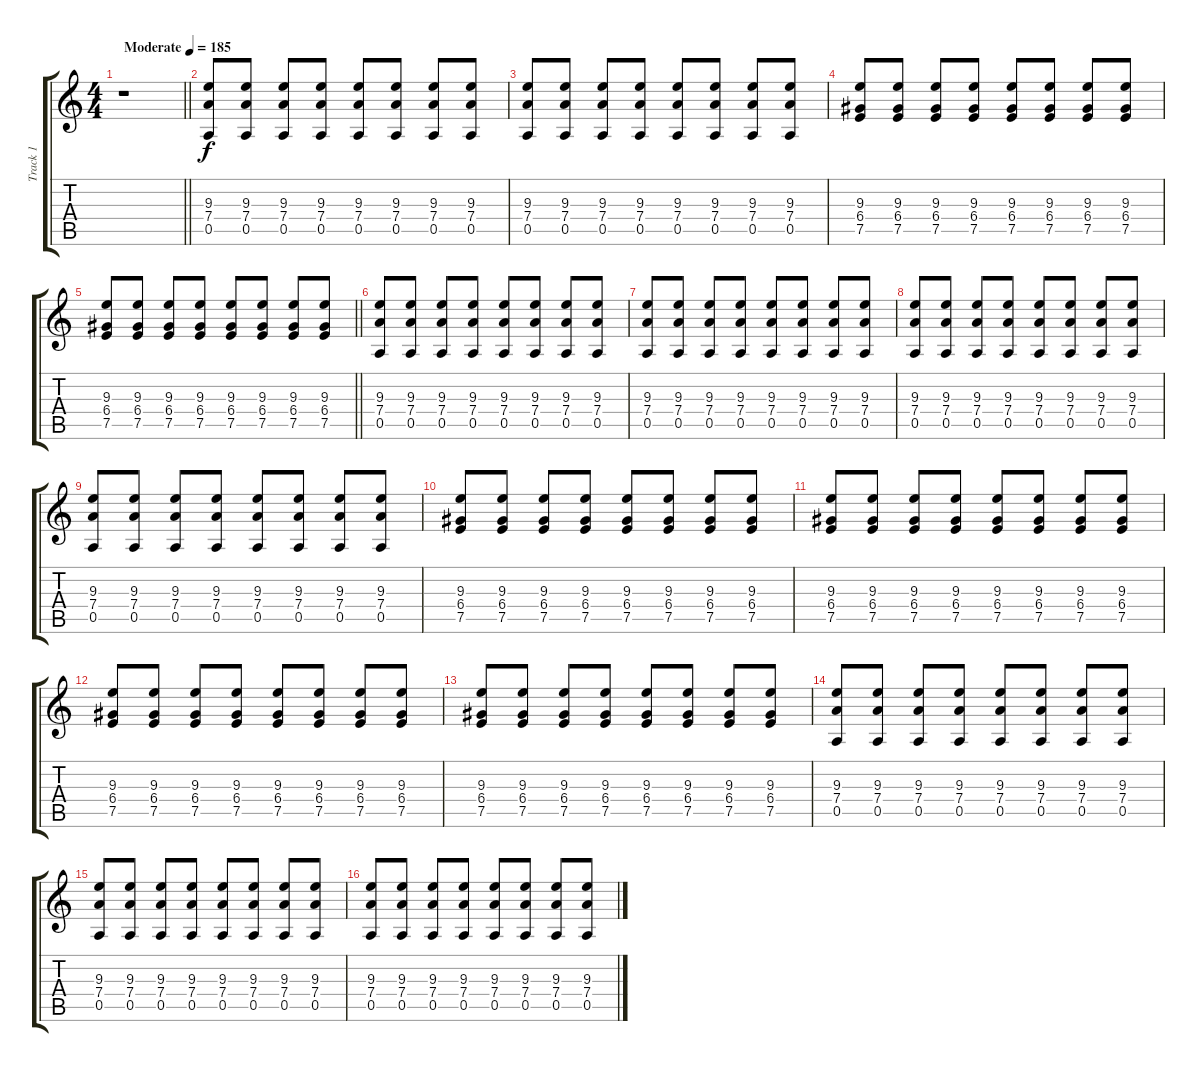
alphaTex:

\track ("Track 1" "Track 1") {instrument overdrivenguitar}
\staff {score tabs}
\tuning (E4 B3 G3 D3 A2 E2) {hide}
\ts (4 4)
\tempo (185 "Moderate")
\clef g2
\barLineRight lightlight
\ks c
r.1{dy f instrument overdrivenguitar} |
(9.3 7.4 0.5).8 (9.3 7.4 0.5).8 (9.3 7.4 0.5).8 (9.3 7.4 0.5).8 (9.3 7.4 0.5).8 (9.3 7.4 0.5).8 (9.3 7.4 0.5).8 (9.3 7.4 0.5).8 |
(9.3 7.4 0.5).8 (9.3 7.4 0.5).8 (9.3 7.4 0.5).8 (9.3 7.4 0.5).8 (9.3 7.4 0.5).8 (9.3 7.4 0.5).8 (9.3 7.4 0.5).8 (9.3 7.4 0.5).8 |
(9.3 6.4 7.5).8 (9.3 6.4 7.5).8 (9.3 6.4 7.5).8 (9.3 6.4 7.5).8 (9.3 6.4 7.5).8 (9.3 6.4 7.5).8 (9.3 6.4 7.5).8 (9.3 6.4 7.5).8 |
\barLineRight lightlight
(9.3 6.4 7.5).8 (9.3 6.4 7.5).8 (9.3 6.4 7.5).8 (9.3 6.4 7.5).8 (9.3 6.4 7.5).8 (9.3 6.4 7.5).8 (9.3 6.4 7.5).8 (9.3 6.4 7.5).8 |
(9.3 7.4 0.5).8 (9.3 7.4 0.5).8 (9.3 7.4 0.5).8 (9.3 7.4 0.5).8 (9.3 7.4 0.5).8 (9.3 7.4 0.5).8 (9.3 7.4 0.5).8 (9.3 7.4 0.5).8 |
(9.3 7.4 0.5).8 (9.3 7.4 0.5).8 (9.3 7.4 0.5).8 (9.3 7.4 0.5).8 (9.3 7.4 0.5).8 (9.3 7.4 0.5).8 (9.3 7.4 0.5).8 (9.3 7.4 0.5).8 |
(9.3 7.4 0.5).8 (9.3 7.4 0.5).8 (9.3 7.4 0.5).8 (9.3 7.4 0.5).8 (9.3 7.4 0.5).8 (9.3 7.4 0.5).8 (9.3 7.4 0.5).8 (9.3 7.4 0.5).8 |
(9.3 7.4 0.5).8 (9.3 7.4 0.5).8 (9.3 7.4 0.5).8 (9.3 7.4 0.5).8 (9.3 7.4 0.5).8 (9.3 7.4 0.5).8 (9.3 7.4 0.5).8 (9.3 7.4 0.5).8 |
(9.3 6.4 7.5).8 (9.3 6.4 7.5).8 (9.3 6.4 7.5).8 (9.3 6.4 7.5).8 (9.3 6.4 7.5).8 (9.3 6.4 7.5).8 (9.3 6.4 7.5).8 (9.3 6.4 7.5).8 |
(9.3 6.4 7.5).8 (9.3 6.4 7.5).8 (9.3 6.4 7.5).8 (9.3 6.4 7.5).8 (9.3 6.4 7.5).8 (9.3 6.4 7.5).8 (9.3 6.4 7.5).8 (9.3 6.4 7.5).8 |
(9.3 6.4 7.5).8 (9.3 6.4 7.5).8 (9.3 6.4 7.5).8 (9.3 6.4 7.5).8 (9.3 6.4 7.5).8 (9.3 6.4 7.5).8 (9.3 6.4 7.5).8 (9.3 6.4 7.5).8 |
(9.3 6.4 7.5).8 (9.3 6.4 7.5).8 (9.3 6.4 7.5).8 (9.3 6.4 7.5).8 (9.3 6.4 7.5).8 (9.3 6.4 7.5).8 (9.3 6.4 7.5).8 (9.3 6.4 7.5).8 |
(9.3 7.4 0.5).8 (9.3 7.4 0.5).8 (9.3 7.4 0.5).8 (9.3 7.4 0.5).8 (9.3 7.4 0.5).8 (9.3 7.4 0.5).8 (9.3 7.4 0.5).8 (9.3 7.4 0.5).8 |
(9.3 7.4 0.5).8 (9.3 7.4 0.5).8 (9.3 7.4 0.5).8 (9.3 7.4 0.5).8 (9.3 7.4 0.5).8 (9.3 7.4 0.5).8 (9.3 7.4 0.5).8 (9.3 7.4 0.5).8 |
(9.3 7.4 0.5).8 (9.3 7.4 0.5).8 (9.3 7.4 0.5).8 (9.3 7.4 0.5).8 (9.3 7.4 0.5).8 (9.3 7.4 0.5).8 (9.3 7.4 0.5).8 (9.3 7.4 0.5).8
